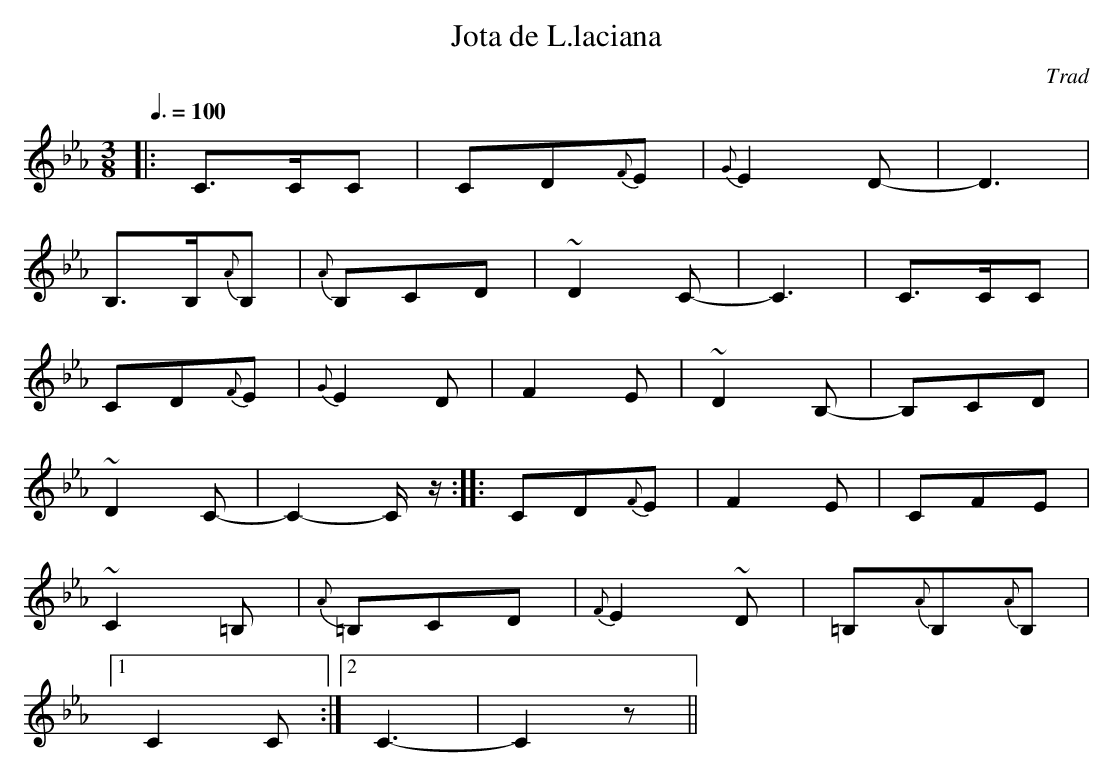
X:1
T:Jota de L.laciana
C:Trad
M:3/8
L:1/8
Q:3/8=100
K:Cm
|:C>CC|CD{F}E|{G}E2 D-|D3|
B,>B,{A}B,|{A}B,CD|~D2 C-|C3|C>CC|
CD{F}E|{G}E2 D-|F2 E|~D2 B,-|B,CD|
~D2 C-|C2- C/2 z/:||: CD{F}E|F2 E|CFE|
~C2 =B,|{A}=B,CD|{F}E2 ~D|=B,{A}B,{A}B,|
[1 C2 C :|[2 C3-|C2 z||
